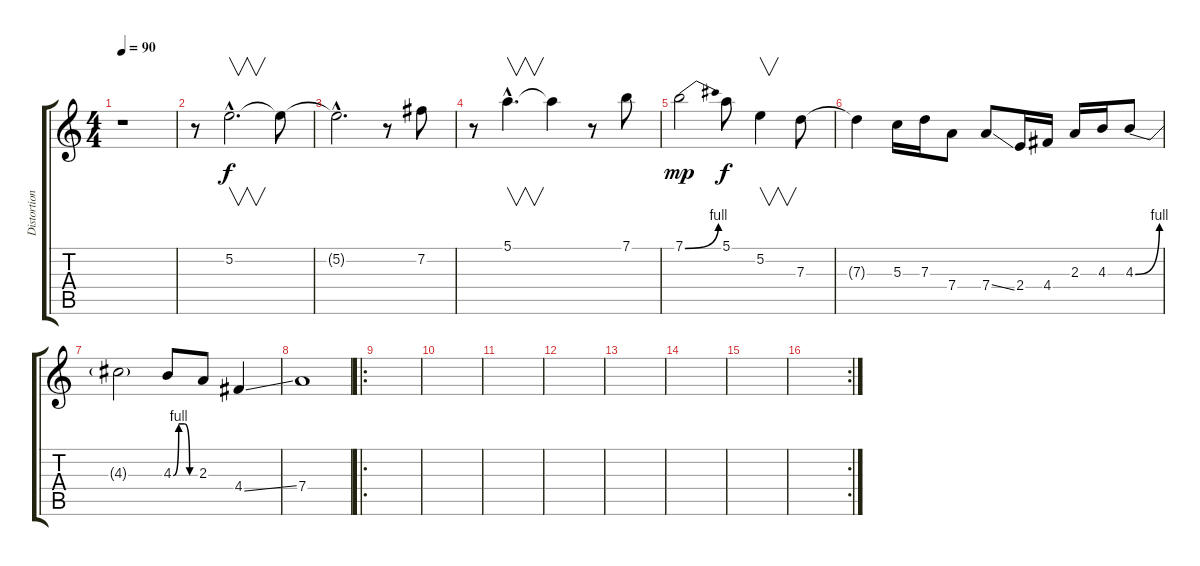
\track ("Distortion Guitar" "Distortion") {instrument distortionguitar}
\staff {score tabs}
\tuning (E4 B3 G3 D3 A2 E2) {hide}
\ts (4 4)
\tempo 90
\clef g2
\ks c
r.1{dy f instrument distortionguitar} |
r.8 5.2{hac}.2{v d} 5.2{t}.8 |
5.2{hac t}.2{d} r.8 7.2.8 |
r.8 5.1{hac}.4{v d} 5.1{t}.4 r.8 7.1.8 |
7.1{be (bend 0 0 60 4)}.2{dy mp} 5.1.8{dy f} 5.2.4{v} 7.3.8 |
7.3{t}.4 5.3.16 7.3.16 7.4.8 7.4{ss}.8 2.4.16 4.4.16 2.3.16 4.3.16 4.3{be (bend 0 0 60 4)}.8 |
4.3{t}.2 4.3{be (custom 0 0 15 4 30 4 45 0 60 0)}.8 2.3.8 4.4{ss}.4 |
7.4.1 |
\ro
|
|
|
|
|
|
|
\rc 2
